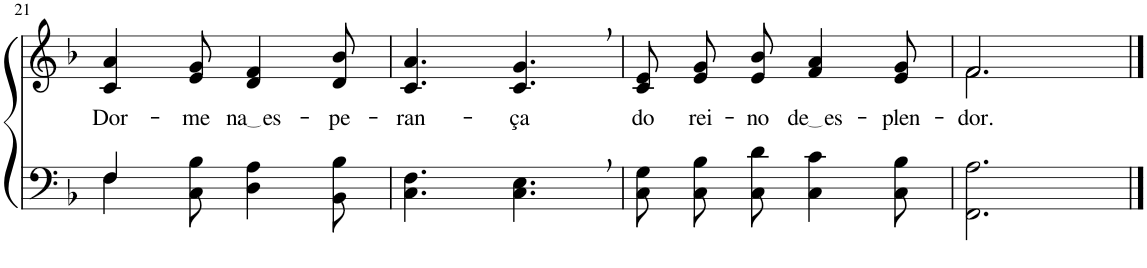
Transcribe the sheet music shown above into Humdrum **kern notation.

**kern	**kern	**text
*part2	*part1	*part1
*staff2	*staff1	*staff1
*I"Parte III e IV	*I"Parte I e II	*
!!LO:PB:g=z
*clefF4	*clefG2	*
*k[b-]	*k[b-]	*
*M6/8	*M6/8	*
=21	=21	=21
*^	*	*
!	!	!	!LO:LY:b
4F/	4F\	4c/ 4a/	Dor-
!	!	!	!LO:LY:b
2ryy	8C\ 8B-\	8e/ 8g/	-me
!	!	!	!LO:LY:b
.	4D\ 4A\	4d/ 4f/	na es
!	!	!	!LO:LY:b
.	8BB-\ 8B-\	8d/ 8b-/	-pe-
=22	=22	=22	=22
!	!	!	!LO:LY:b
*v	*v	*	*
4.C\ 4.F\	4.c/ 4.a/	-ran-
!	!	!LO:LY:b
4.C\, 4.E\,	4.c/, 4.g/,	-ça
=23	=23	=23
!	!	!LO:LY:b
8C\ 8G\L	8c/ 8e/L	do
!	!	!LO:LY:b
8C\ 8B-\	8e/ 8g/	rei-
!	!	!LO:LY:b
8C\ 8d\J	8e/ 8b-/J	-no
!	!	!LO:LY:b
4C\ 4c\	4f/ 4a/	de es
!	!	!LO:LY:b
8C\ 8B-\	8e/ 8g/	-plen-
=24	=24	=24
!	!	!LO:LY:b
*	*^	*
2.FF\ 2.A\	2.f\	2.f/	-dor.
*	*v	*v	*
==	==	==
*-	*-	*-
